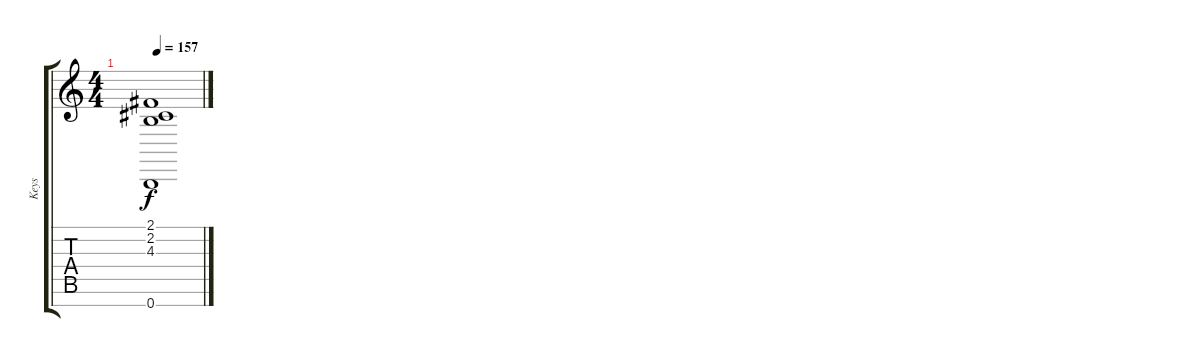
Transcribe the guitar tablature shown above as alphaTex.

\track ("Keys" "Keys") {instrument acousticgrandpiano}
\staff {score tabs}
\tuning (E4 B3 G3 D3 A2 E2 B1) {hide}
\ts (4 4)
\tempo 157
\clef g2
\ks c
(2.1{t} 2.2{t} 4.3{t} 0.7{t}).1{dy f}
